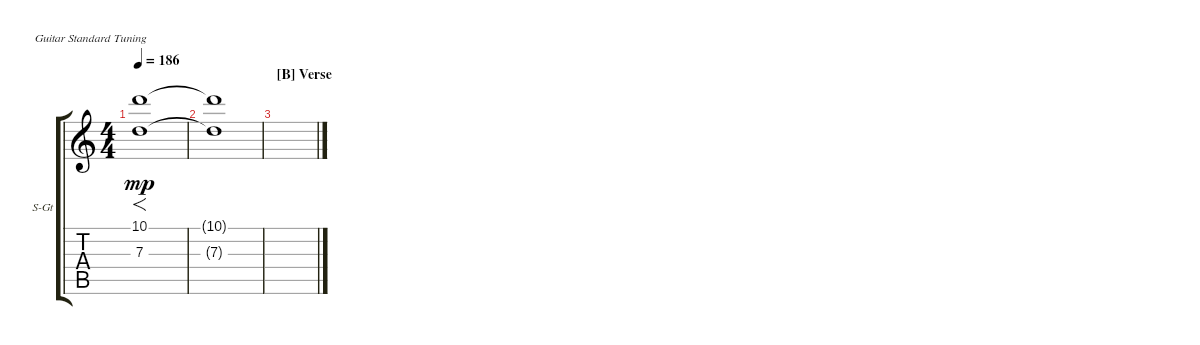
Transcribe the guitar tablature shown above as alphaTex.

\defaultSystemsLayout 4
\bracketExtendMode groupsimilarinstruments
\firstSystemTrackNameOrientation horizontal
\otherSystemsTrackNameOrientation horizontal
\track ("Violin orchestra" "S-Gt") {instrument acousticguitarsteel}
\staff {score tabs}
\tuning (E4 B3 G3 D3 A2 E2)
\ts (4 4)
\tempo 186
\clef g2
\scale
0.333333
\ks c
(10.1 7.3).1{f dy mp} |
\scale
0.333333 (10.1{t} 7.3{t}).1 |
\section ("B" "Verse")
\scale
0.333333 |
\scale
0.333333 |
\scale
0.333333 |
\scale
0.333333 |
\scale
0.333333 |
\scale
0.333333 |
\scale
0.333333 |
\scale
0.333333 |
\scale
0.333333 |
\scale
0.333333 |
\scale
0.333333 |
\scale
0.333333 |
\scale
0.333333 |
\scale
0.333333
